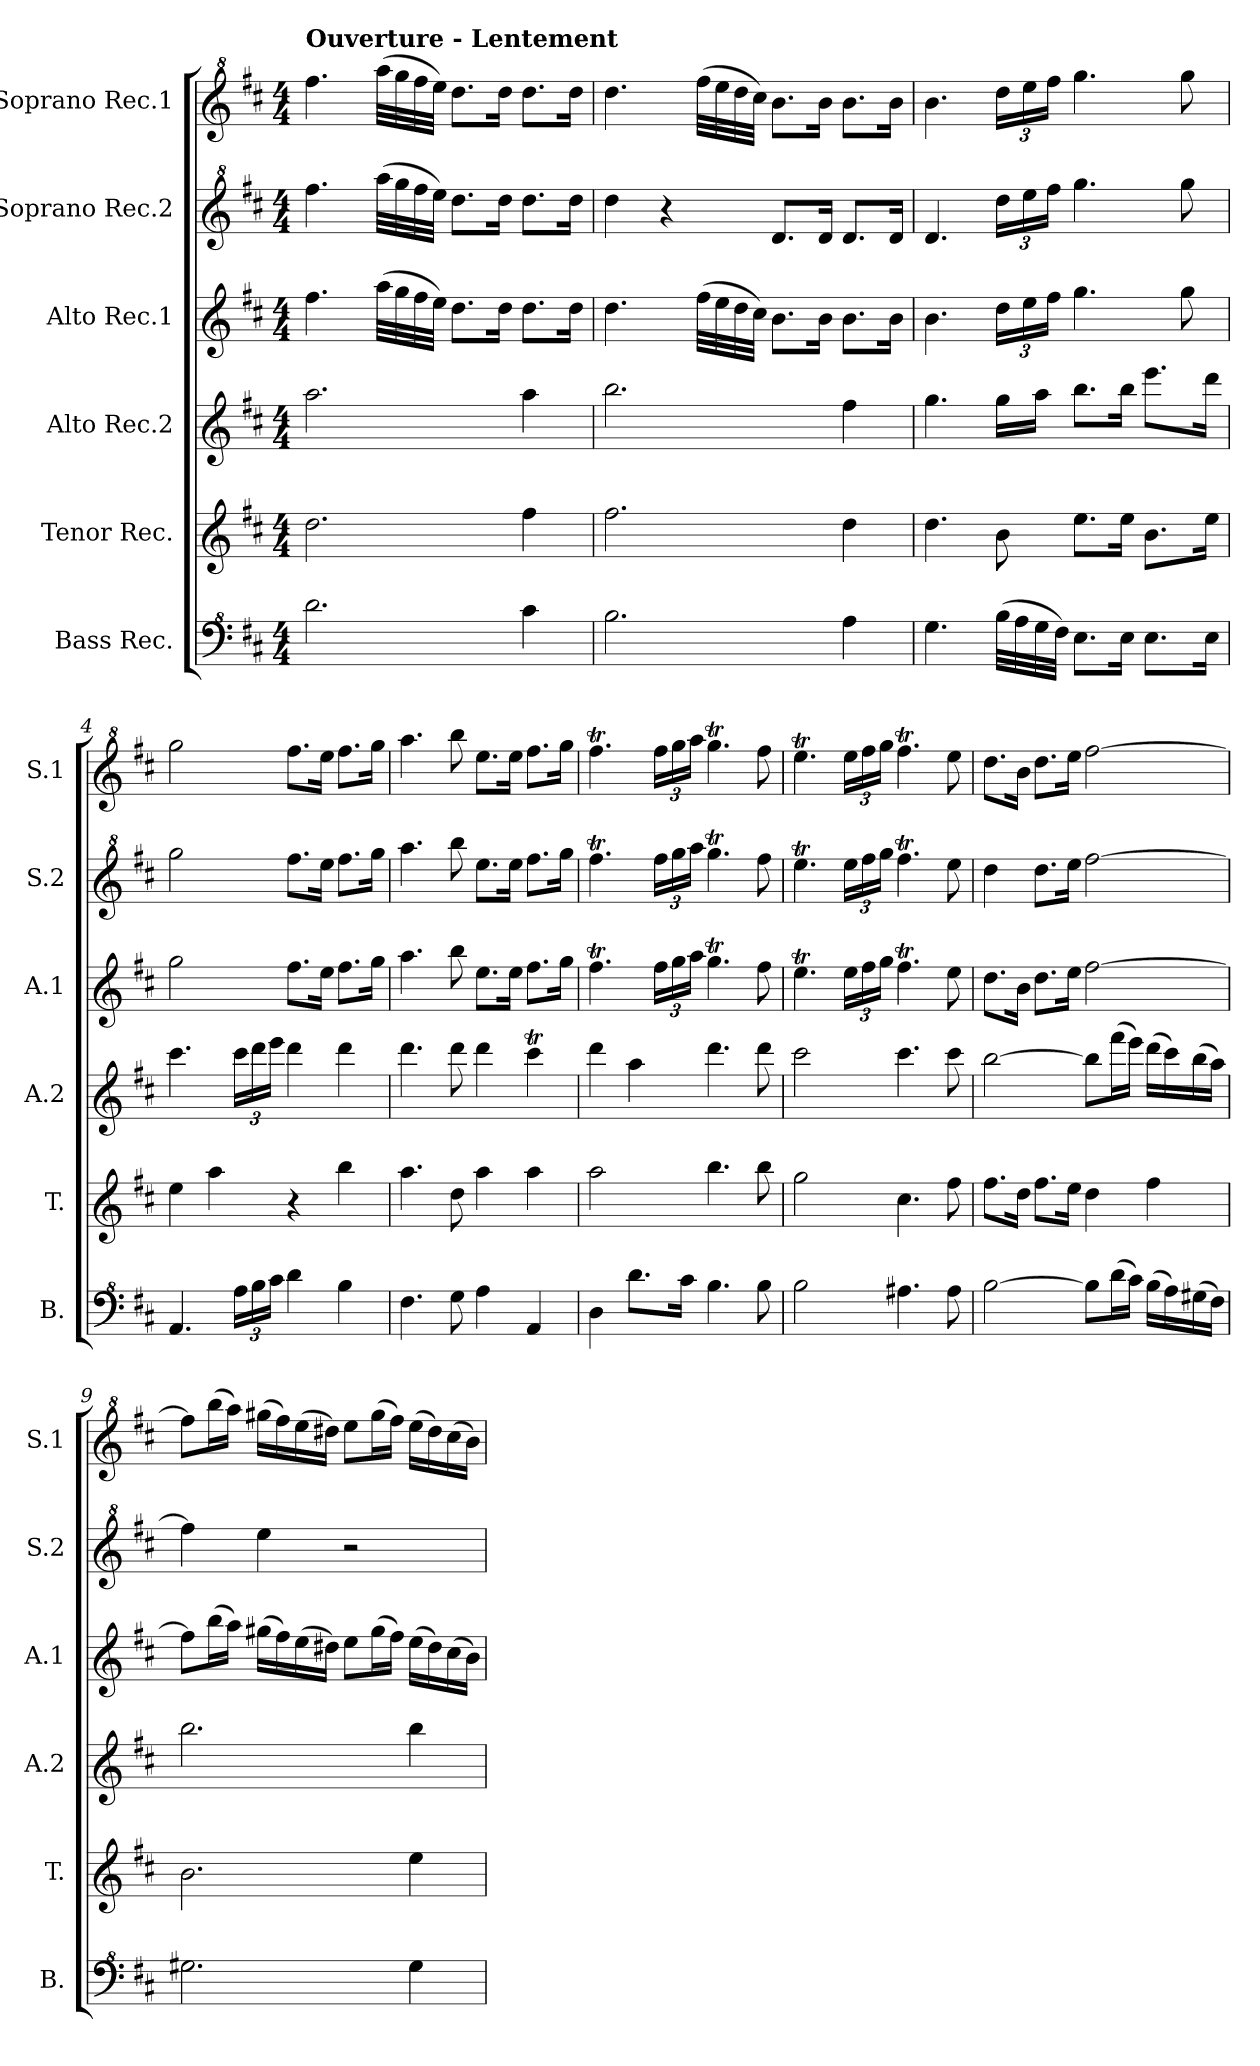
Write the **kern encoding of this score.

**kern	**kern	**kern	**kern	**kern	**kern
*part6	*part5	*part4	*part3	*part2	*part1
*staff6	*staff5	*staff4	*staff3	*staff2	*staff1
*I"Bass Rec.	*I"Tenor Rec.	*I"Alto Rec.2	*I"Alto Rec.1	*I"Soprano Rec.2	*I"Soprano Rec.1
*I'B.	*I'T.	*I'A.2	*I'A.1	*I'S.2	*I'S.1
*clefF^4	*clefG2	*clefG2	*clefG2	*clefG^2	*clefG^2
*k[f#c#]	*k[f#c#]	*k[f#c#]	*k[f#c#]	*k[f#c#]	*k[f#c#]
*D:	*D:	*D:	*D:	*D:	*D:
*M4/4	*M4/4	*M4/4	*M4/4	*M4/4	*M4/4
*MM60	*MM60	*MM60	*MM60	*MM60	*MM60
=1	=1	=1	=1	=1	=1
!	!	!	!	!	!LO:TX:a:B:t=Ouverture - Lentement
2.dd\	2.dd\	2.aa\	4.ff#\	4.fff#\	4.fff#\
.	.	.	(>32aa\LLL	(>32aaa\LLL	(>32aaa\LLL
.	.	.	32gg\	32ggg\	32ggg\
.	.	.	32ff#\	32fff#\	32fff#\
.	.	.	32ee\JJJ)	32eee\JJJ)	32eee\JJJ)
.	.	.	8.dd\L	8.ddd\L	8.ddd\L
.	.	.	16dd\Jk	16ddd\Jk	16ddd\Jk
4cc#\	4ff#\	4aa\	8.dd\L	8.ddd\L	8.ddd\L
.	.	.	16dd\Jk	16ddd\Jk	16ddd\Jk
=2	=2	=2	=2	=2	=2
2.b\	2.ff#\	2.bb\	4.dd\	4ddd\	4.ddd\
.	.	.	.	4r	.
.	.	.	(>32ff#\LLL	.	(>32fff#\LLL
.	.	.	32ee\	.	32eee\
.	.	.	32dd\	.	32ddd\
.	.	.	32cc#\JJJ)	.	32ccc#\JJJ)
.	.	.	8.b\L	8.dd/L	8.bb\L
.	.	.	16b\Jk	16dd/Jk	16bb\Jk
4a\	4dd\	4ff#\	8.b\L	8.dd/L	8.bb\L
.	.	.	16b\Jk	16dd/Jk	16bb\Jk
=3	=3	=3	=3	=3	=3
4.g\	4.dd\	4.gg\	4.b\	4.dd/	4.bb\
*	*	*	*Xbrackettup	*Xbrackettup	*Xbrackettup
(>32b\LLL	8b\	16gg\LL	24dd\LL	24ddd\LL	24ddd\LL
32a\	.	.	.	.	.
.	.	.	24ee\	24eee\	24eee\
32g\	.	16aa\JJ	.	.	.
.	.	.	24ff#\JJ	24fff#\JJ	24fff#\JJ
32f#\JJJ)	.	.	.	.	.
8.e\L	8.ee\L	8.bb\L	4.gg\	4.ggg\	4.ggg\
16e\Jk	16ee\Jk	16bb\Jk	.	.	.
8.e\L	8.b\L	8.eee\L	.	.	.
.	.	.	8gg\	8ggg\	8ggg\
16e\Jk	16ee\Jk	16ddd\Jk	.	.	.
=4	=4	=4	=4	=4	=4
4.A/	4ee\	4.ccc#\	2gg\	2ggg\	2ggg\
.	4aa\	.	.	.	.
*Xbrackettup	*	*Xbrackettup	*	*	*
24a\LL	.	24ccc#\LL	.	.	.
24b\	.	24ddd\	.	.	.
24cc#\JJ	.	24eee\JJ	.	.	.
4dd\	4r	4ddd\	8.ff#\L	8.fff#\L	8.fff#\L
.	.	.	16ee\Jk	16eee\Jk	16eee\Jk
4b\	4bb\	4ddd\	8.ff#\L	8.fff#\L	8.fff#\L
.	.	.	16gg\Jk	16ggg\Jk	16ggg\Jk
=5	=5	=5	=5	=5	=5
4.f#\	4.aa\	4.ddd\	4.aa\	4.aaa\	4.aaa\
8g\	8dd\	8ddd\	8bb\	8bbb\	8bbb\
4a\	4aa\	4ddd\	8.ee\L	8.eee\L	8.eee\L
.	.	.	16ee\Jk	16eee\Jk	16eee\Jk
4A/	4aa\	4ccc#t\	8.ff#\L	8.fff#\L	8.fff#\L
.	.	.	16gg\Jk	16ggg\Jk	16ggg\Jk
=6	=6	=6	=6	=6	=6
4d\	2aa\	4ddd\	4.ff#t\	4.fff#t\	4.fff#t\
8.dd\L	.	4aa\	.	.	.
.	.	.	24ff#\LL	24fff#\LL	24fff#\LL
.	.	.	24gg\	24ggg\	24ggg\
16cc#\Jk	.	.	.	.	.
.	.	.	24aa\JJ	24aaa\JJ	24aaa\JJ
4.b\	4.bb\	4.ddd\	4.ggT\	4.gggT\	4.gggT\
8b\	8bb\	8ddd\	8ff#\	8fff#\	8fff#\
=7	=7	=7	=7	=7	=7
2b\	2gg\	2ccc#\	4.eeT\	4.eeeT\	4.eeeT\
.	.	.	24ee\LL	24eee\LL	24eee\LL
.	.	.	24ff#\	24fff#\	24fff#\
.	.	.	24gg\JJ	24ggg\JJ	24ggg\JJ
4.a#X\	4.cc#\	4.ccc#\	4.ff#t\	4.fff#t\	4.fff#t\
8a#\	8ff#\	8ccc#\	8ee\	8eee\	8eee\
!!LO:LB:g=z
=8	=8	=8	=8	=8	=8
[2b\	8.ff#\L	[2bb\	8.dd\L	4ddd\	8.ddd\L
.	16dd\Jk	.	16b\Jk	.	16bb\Jk
.	8.ff#\L	.	8.dd\L	8.ddd\L	8.ddd\L
.	16ee\Jk	.	16ee\Jk	16eee\Jk	16eee\Jk
8b\L]	4dd\	8bb\L]	[2ff#\	[2fff#\	[2fff#\
(>16dd\L	.	(>16fff#\L	.	.	.
16cc#\JJ)	.	16eee\JJ)	.	.	.
(>16b\LL	4ff#\	(>16ddd\LL	.	.	.
16a\)	.	16ccc#\)	.	.	.
(>16g#X\	.	(>16bb\	.	.	.
16f#\JJ)	.	16aa\JJ)	.	.	.
=9	=9	=9	=9	=9	=9
2.g#X\	2.b\	2.bb\	8ff#\L]	4fff#\]	8fff#\L]
.	.	.	(>16bb\L	.	(>16bbb\L
.	.	.	16aa\JJ)	.	16aaa\JJ)
.	.	.	(>16gg#X\LL	4eee\	(>16ggg#X\LL
.	.	.	16ff#\)	.	16fff#\)
.	.	.	(>16ee\	.	(>16eee\
.	.	.	16dd#X\JJ)	.	16ddd#X\JJ)
.	.	.	8ee\L	2r	8eee\L
.	.	.	(>16gg#\L	.	(>16ggg#\L
.	.	.	16ff#\JJ)	.	16fff#\JJ)
4g#\	4ee\	4bb\	(>16ee\LL	.	(>16eee\LL
.	.	.	16dd#\)	.	16ddd#\)
.	.	.	(>16cc#\	.	(>16ccc#\
.	.	.	16b\JJ)	.	16bb\JJ)
=	=	=	=	=	=
*-	*-	*-	*-	*-	*-
